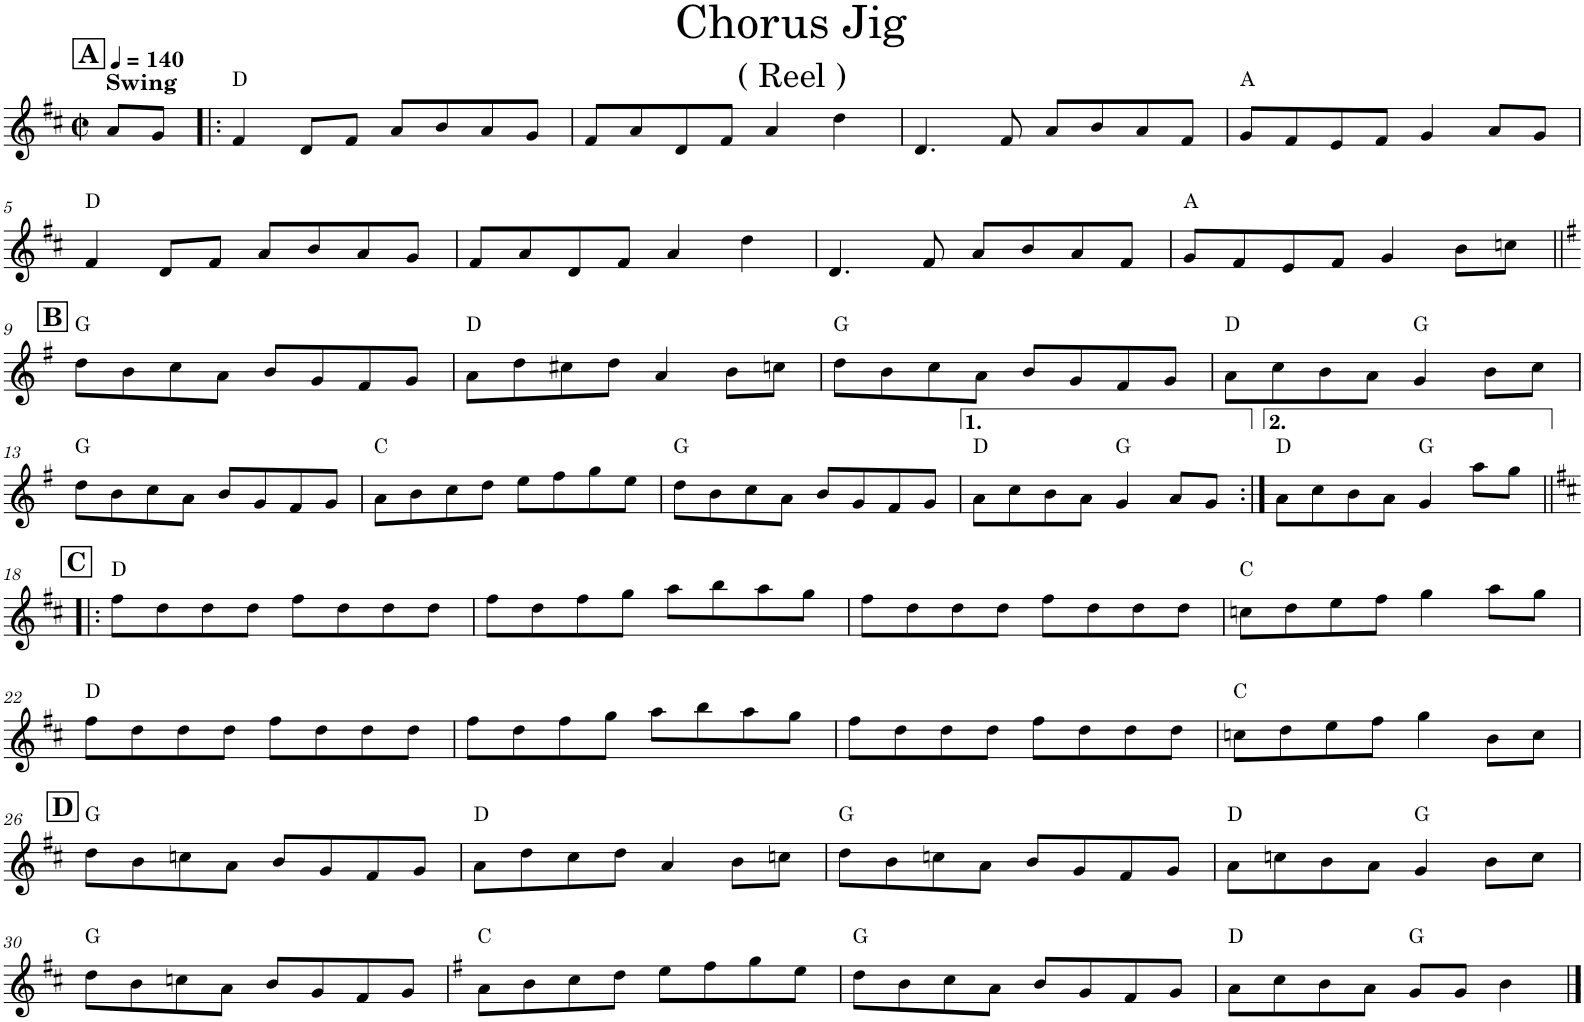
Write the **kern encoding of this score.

**kern	**harte
*part1	*part1
*staff1	*
*I"Violin	*
*I'Vln.	*
*clefG2	*
*k[f#c#]	*
*M2/2	*
*met(c|)	*
*MM140	*
!!LO:REH:place=s1:a:B:cj:fs=14:t=A
=	=
!LO:TX:a:B:t=Swing	!
8a/L	.
8g/J	.
=1!|:	=1!|:
4f#/	D:maj
8d/L	.
8f#/J	.
8a/L	.
8b/	.
8a/	.
8g/J	.
=2	=2
8f#/L	.
8a/	.
8d/	.
8f#/J	.
4a/	.
4dd\	.
=3	=3
4.d/	.
8f#/	.
8a/L	.
8b/	.
8a/	.
8f#/J	.
=4	=4
8g/L	A:maj
8f#/	.
8e/	.
8f#/J	.
4g/	.
8a/L	.
8g/J	.
!!LO:LB:g=z
=5	=5
4f#/	D:maj
8d/L	.
8f#/J	.
8a/L	.
8b/	.
8a/	.
8g/J	.
=6	=6
8f#/L	.
8a/	.
8d/	.
8f#/J	.
4a/	.
4dd\	.
=7	=7
4.d/	.
8f#/	.
8a/L	.
8b/	.
8a/	.
8f#/J	.
=8	=8
8g/L	A:maj
8f#/	.
8e/	.
8f#/J	.
4g/	.
8b\L	.
8ccn\J	.
!!LO:LB:g=z
!!LO:REH:place=s1:a:B:cj:fs=14:t=B
=9||	=9||
*k[f#]	*
8dd\L	G:maj
8b\	.
8cc\	.
8a\J	.
8b/L	.
8g/	.
8f#/	.
8g/J	.
=10	=10
8a\L	D:maj
8dd\	.
8cc#X\	.
8dd\J	.
4a/	.
8b\L	.
8ccn\J	.
=11	=11
8dd\L	G:maj
8b\	.
8cc\	.
8a\J	.
8b/L	.
8g/	.
8f#/	.
8g/J	.
=12	=12
8a\L	D:maj
8cc\	.
8b\	.
8a\J	.
4g/	G:maj
8b\L	.
8cc\J	.
!!LO:LB:g=z
=13	=13
8dd\L	G:maj
8b\	.
8cc\	.
8a\J	.
8b/L	.
8g/	.
8f#/	.
8g/J	.
=14	=14
8a\L	C:maj
8b\	.
8cc\	.
8dd\J	.
8ee\L	.
8ff#\	.
8gg\	.
8ee\J	.
=15	=15
8dd\L	G:maj
8b\	.
8cc\	.
8a\J	.
8b/L	.
8g/	.
8f#/	.
8g/J	.
=16	=16
8a\L	D:maj
8cc\	.
8b\	.
8a\J	.
4g/	G:maj
8a/L	.
8g/J	.
=17:|!	=17:|!
8a\L	D:maj
8cc\	.
8b\	.
8a\J	.
4g/	G:maj
8aa\L	.
8gg\J	.
!!LO:LB:g=z
!!LO:REH:place=s1:a:B:cj:fs=14:t=C
=18!|:	=18!|:
*k[f#c#]	*
8ff#\L	D:maj
8dd\	.
8dd\	.
8dd\J	.
8ff#\L	.
8dd\	.
8dd\	.
8dd\J	.
=19	=19
8ff#\L	.
8dd\	.
8ff#\	.
8gg\J	.
8aa\L	.
8bb\	.
8aa\	.
8gg\J	.
=20	=20
8ff#\L	.
8dd\	.
8dd\	.
8dd\J	.
8ff#\L	.
8dd\	.
8dd\	.
8dd\J	.
=21	=21
8ccn\L	C:maj
8dd\	.
8ee\	.
8ff#\J	.
4gg\	.
8aa\L	.
8gg\J	.
!!LO:LB:g=z
=22	=22
8ff#\L	D:maj
8dd\	.
8dd\	.
8dd\J	.
8ff#\L	.
8dd\	.
8dd\	.
8dd\J	.
=23	=23
8ff#\L	.
8dd\	.
8ff#\	.
8gg\J	.
8aa\L	.
8bb\	.
8aa\	.
8gg\J	.
=24	=24
8ff#\L	.
8dd\	.
8dd\	.
8dd\J	.
8ff#\L	.
8dd\	.
8dd\	.
8dd\J	.
=25	=25
8ccn\L	C:maj
8dd\	.
8ee\	.
8ff#\J	.
4gg\	.
8b\L	.
8cc\J	.
!!LO:LB:g=z
!!LO:REH:place=s1:a:B:cj:fs=14:t=D
=26	=26
8dd\L	G:maj
8b\	.
8ccn\	.
8a\J	.
8b/L	.
8g/	.
8f#/	.
8g/J	.
=27	=27
8a\L	D:maj
8dd\	.
8cc#\	.
8dd\J	.
4a/	.
8b\L	.
8ccn\J	.
=28	=28
8dd\L	G:maj
8b\	.
8ccn\	.
8a\J	.
8b/L	.
8g/	.
8f#/	.
8g/J	.
=29	=29
8a\L	D:maj
8ccn\	.
8b\	.
8a\J	.
4g/	G:maj
8b\L	.
8cc\J	.
!!LO:LB:g=z
=30	=30
8dd\L	G:maj
8b\	.
8ccn\	.
8a\J	.
8b/L	.
8g/	.
8f#/	.
8g/J	.
=31	=31
*k[f#]	*
8a\L	C:maj
8b\	.
8cc\	.
8dd\J	.
8ee\L	.
8ff#\	.
8gg\	.
8ee\J	.
=32	=32
8dd\L	G:maj
8b\	.
8cc\	.
8a\J	.
8b/L	.
8g/	.
8f#/	.
8g/J	.
=33	=33
8a\L	D:maj
8cc\	.
8b\	.
8a\J	.
8g/L	G:maj
8g/J	.
4b\	.
==	==
*-	*-
